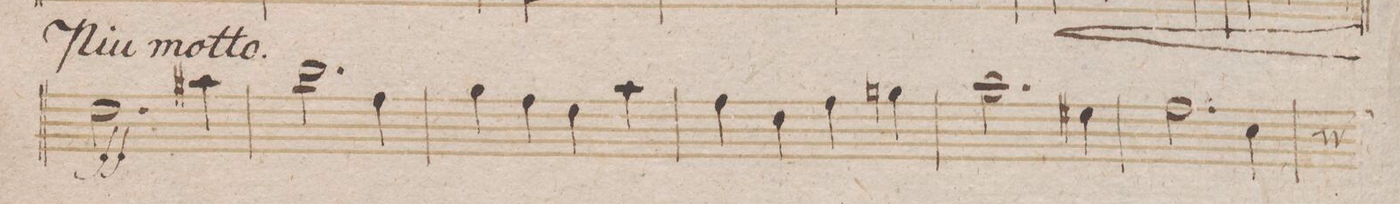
**kern	**dynam
*I"Fagotto 2do	*
*clefF4	*
*k[b-]	*
*met(c)	*
*M4/4	*
2.F\	ff
4c#X\	.
=161	=161
2.d\	.
4A\	.
=162	=162
4B-\	.
4A\	.
4G\	.
4c\	.
=163	=163
4A\	.
4F\	.
4A\	.
4Bn\	.
=164	=164
2.c\	.
4G#X\	.
=165	=165
2.A\	.
4E\	.
*custos:E	*
=166	=166
*-	*-
